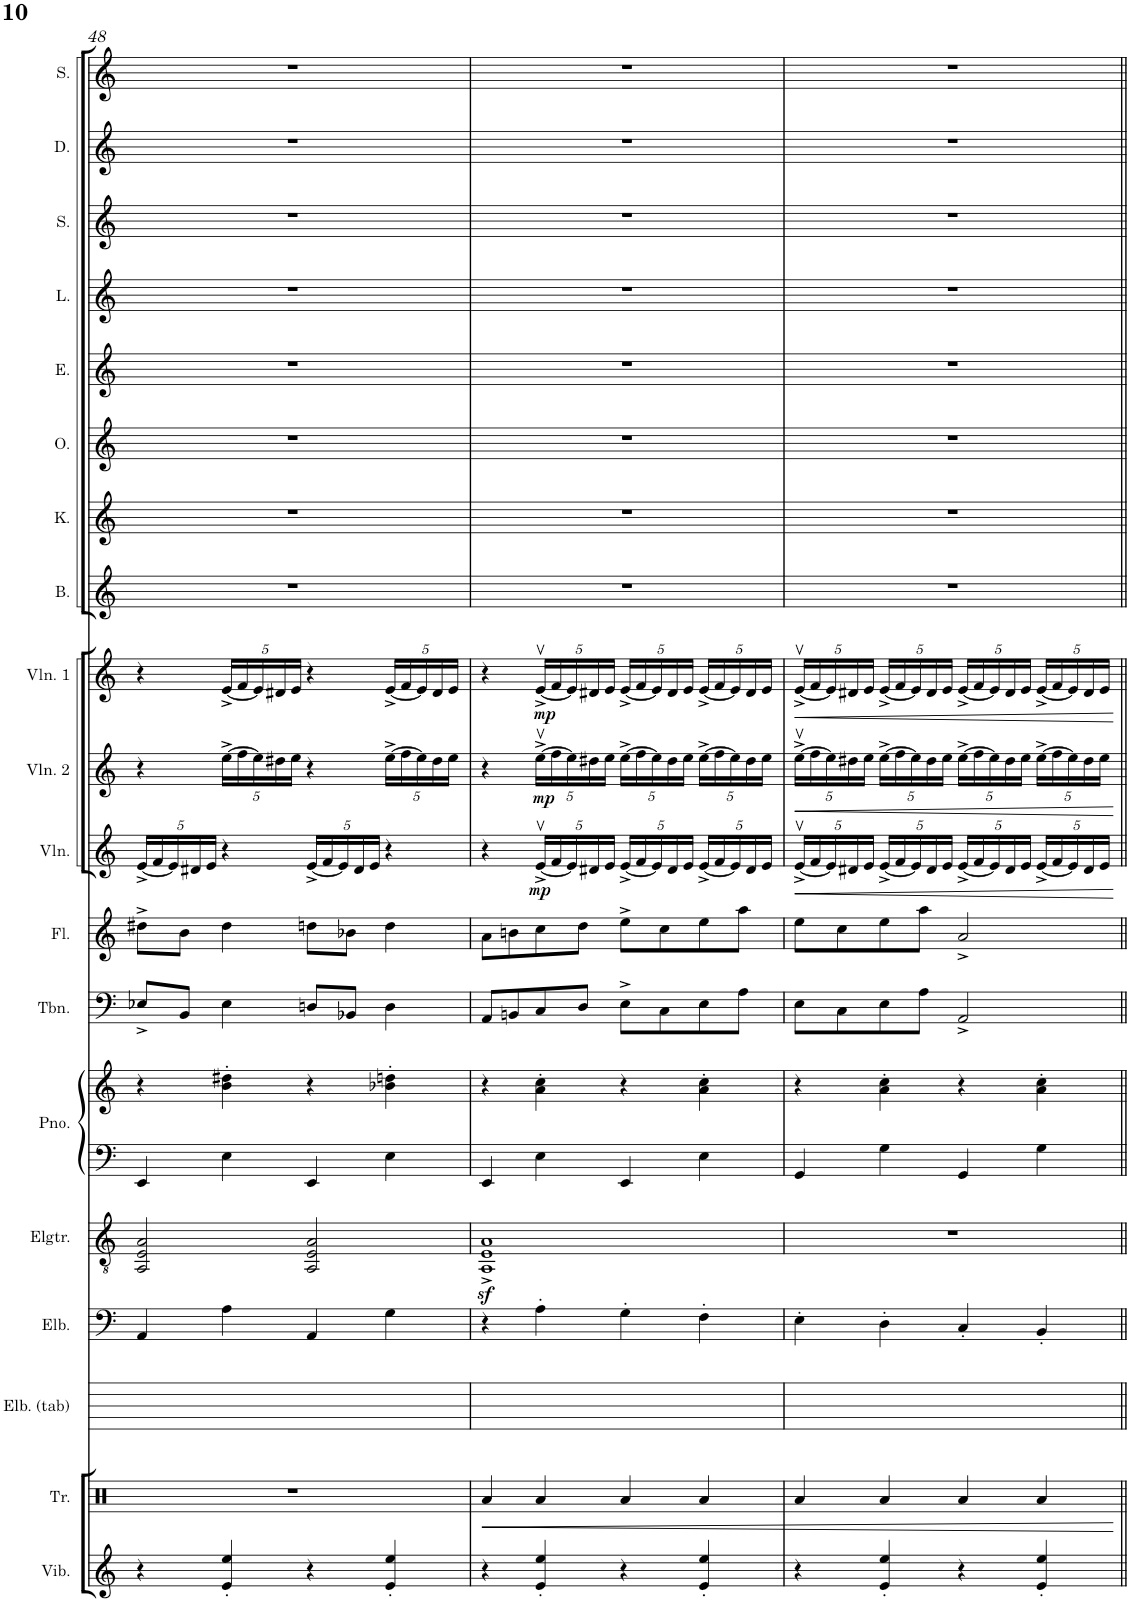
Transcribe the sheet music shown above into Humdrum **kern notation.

**kern	**kern	**kern	**kern	**kern	**kern	**kern	**kern	**dynam	**kern	**dynam	**kern	**dynam
*part9	*part8	*part7	*part6	*part6	*part5	*part4	*part3	*part3	*part2	*part2	*part1	*part1
*staff10	*staff9	*staff8	*staff7	*staff6	*staff5	*staff4	*staff3	*staff3	*staff2	*staff2	*staff1	*staff1
*I"Vibrafon	*I"Elbas	*I"Elgitarr	*I"Piano	*	*I"Trombon	*I"Tvärflöjt	*I"Violin	*	*I"Violin 2	*	*I"Violin 1	*
*I'Vib.	*I'Elb.	*I'Elgtr.	*I'Pno.	*	*I'Tbn.	*	*I'Vln.	*	*I'Vln. 2	*	*I'Vln. 1	*
!!LO:PB:g=z
*clefG2	*clefF4	*clefGv2	*clefF4	*clefG2	*clefF4	*clefG2	*clefG2	*	*clefG2	*	*clefG2	*
*	*Trd7c12	*	*	*	*	*	*	*	*	*	*	*
*k[]	*k[]	*k[]	*k[]	*k[]	*k[]	*k[]	*k[]	*	*k[]	*	*k[]	*
*M4/4	*M4/4	*M4/4	*M4/4	*M4/4	*M4/4	*M4/4	*M4/4	*	*M4/4	*	*M4/4	*
*	*	*	*	*	*	*	*Xbrackettup	*	*	*	*	*
=48	=48	=48	=48	=48	=48	=48	=48	=48	=48	=48	=48	=48
4r	4AA/	2AA/ 2E/ 2A/	4EE/	4r	8E-X^/L	8dd#X^\L	[20e^/LL	.	4r	.	4r	.
.	.	.	.	.	.	.	20f/	.	.	.	.	.
.	.	.	.	.	.	.	20e/]	.	.	.	.	.
.	.	.	.	.	8BB/J	8b\J	.	.	.	.	.	.
.	.	.	.	.	.	.	20d#X/	.	.	.	.	.
.	.	.	.	.	.	.	20e/JJ	.	.	.	.	.
*	*	*	*	*	*	*	*	*	*Xbrackettup	*	*Xbrackettup	*
4e/' 4ee/'	4A\	.	4E\	4b\' 4dd#X\'	4E-\	4dd#\	4r	.	[20ee^\LL	.	[20e^/LL	.
.	.	.	.	.	.	.	.	.	20ff\	.	20f/	.
.	.	.	.	.	.	.	.	.	20ee\]	.	20e/]	.
.	.	.	.	.	.	.	.	.	20dd#X\	.	20d#X/	.
.	.	.	.	.	.	.	.	.	20ee\JJ	.	20e/JJ	.
4r	4AA/	2AA/ 2E/ 2A/	4EE/	4r	8Dn/L	8ddn\L	[20e^/LL	.	4r	.	4r	.
.	.	.	.	.	.	.	20f/	.	.	.	.	.
.	.	.	.	.	.	.	20e/]	.	.	.	.	.
.	.	.	.	.	8BB-X/J	8b-X\J	.	.	.	.	.	.
.	.	.	.	.	.	.	20d#/	.	.	.	.	.
.	.	.	.	.	.	.	20e/JJ	.	.	.	.	.
4e/' 4ee/'	4G\	.	4E\	4b-X\' 4ddn\'	4D\	4dd\	4r	.	[20ee^\LL	.	[20e^/LL	.
.	.	.	.	.	.	.	.	.	20ff\	.	20f/	.
.	.	.	.	.	.	.	.	.	20ee\]	.	20e/]	.
.	.	.	.	.	.	.	.	.	20dd#\	.	20d#/	.
.	.	.	.	.	.	.	.	.	20ee\JJ	.	20e/JJ	.
=49	=49	=49	=49	=49	=49	=49	=49	=49	=49	=49	=49	=49
4r	4r	1AAz<^ 1Ez<^ 1Az<^	4EE/	4r	8AA/L	8a\L	4r	.	4r	.	4r	.
.	.	.	.	.	8BBn/	8bn\	.	.	.	.	.	.
!	!	!	!	!	!	!	!	!LO:DY:b	!	!LO:DY:b	!	!LO:DY:b
4e/' 4ee/'	4A'\	.	4E\	4a\' 4cc\'	8C/	8cc\	[20ev^/LL	mp	[20eev^\LL	mp	[20ev^/LL	mp
.	.	.	.	.	.	.	20f/	.	20ff\	.	20f/	.
.	.	.	.	.	.	.	20e/]	.	20ee\]	.	20e/]	.
.	.	.	.	.	8D/J	8dd\J	.	.	.	.	.	.
.	.	.	.	.	.	.	20d#X/	.	20dd#X\	.	20d#X/	.
.	.	.	.	.	.	.	20e/JJ	.	20ee\JJ	.	20e/JJ	.
4r	4G'\	.	4EE/	4r	8E^\L	8ee^\L	[20e^/LL	.	[20ee^\LL	.	[20e^/LL	.
.	.	.	.	.	.	.	20f/	.	20ff\	.	20f/	.
.	.	.	.	.	.	.	20e/]	.	20ee\]	.	20e/]	.
.	.	.	.	.	8C\	8cc\	.	.	.	.	.	.
.	.	.	.	.	.	.	20d#/	.	20dd#\	.	20d#/	.
.	.	.	.	.	.	.	20e/JJ	.	20ee\JJ	.	20e/JJ	.
4e/' 4ee/'	4F'\	.	4E\	4a\' 4cc\'	8E\	8ee\	[20e^/LL	.	[20ee^\LL	.	[20e^/LL	.
.	.	.	.	.	.	.	20f/	.	20ff\	.	20f/	.
.	.	.	.	.	.	.	20e/]	.	20ee\]	.	20e/]	.
.	.	.	.	.	8A\J	8aa\J	.	.	.	.	.	.
.	.	.	.	.	.	.	20d#/	.	20dd#\	.	20d#/	.
.	.	.	.	.	.	.	20e/JJ	.	20ee\JJ	.	20e/JJ	.
=50	=50	=50	=50	=50	=50	=50	=50	=50	=50	=50	=50	=50
!	!	!	!	!	!	!	!	!LO:HP:b	!	!LO:HP:b	!	!LO:HP:b
4r	4E'\	1r	4GG/	4r	8E\L	8ee\L	[20ev^/LL	<	[20eev^\LL	<	[20ev^/LL	<
.	.	.	.	.	.	.	20f/	.	20ff\	.	20f/	.
.	.	.	.	.	.	.	20e/]	.	20ee\]	.	20e/]	.
.	.	.	.	.	8C\	8cc\	.	.	.	.	.	.
.	.	.	.	.	.	.	20d#X/	.	20dd#X\	.	20d#X/	.
.	.	.	.	.	.	.	20e/JJ	.	20ee\JJ	.	20e/JJ	.
4e/' 4ee/'	4D'\	.	4G\	4a\' 4cc\'	8E\	8ee\	[20e^/LL	.	[20ee^\LL	.	[20e^/LL	.
.	.	.	.	.	.	.	20f/	.	20ff\	.	20f/	.
.	.	.	.	.	.	.	20e/]	.	20ee\]	.	20e/]	.
.	.	.	.	.	8A\J	8aa\J	.	.	.	.	.	.
.	.	.	.	.	.	.	20d#/	.	20dd#\	.	20d#/	.
.	.	.	.	.	.	.	20e/JJ	.	20ee\JJ	.	20e/JJ	.
4r	4C'/	.	4GG/	4r	2AA^/	2a^/	[20e^/LL	.	[20ee^\LL	.	[20e^/LL	.
.	.	.	.	.	.	.	20f/	.	20ff\	.	20f/	.
.	.	.	.	.	.	.	20e/]	.	20ee\]	.	20e/]	.
.	.	.	.	.	.	.	20d#/	.	20dd#\	.	20d#/	.
.	.	.	.	.	.	.	20e/JJ	.	20ee\JJ	.	20e/JJ	.
4e/' 4ee/'	4BB'/	.	4G\	4a\' 4cc\'	.	.	[20e^/LL	.	[20ee^\LL	.	[20e^/LL	.
.	.	.	.	.	.	.	20f/	.	20ff\	.	20f/	.
.	.	.	.	.	.	.	20e/]	.	20ee\]	.	20e/]	.
.	.	.	.	.	.	.	20d#/	.	20dd#\	.	20d#/	.
.	.	.	.	.	.	.	20e/JJ	.	20ee\JJ	.	20e/JJ	.
.	.	.	.	.	.	.	.	[	.	[	.	[
=||	=||	=||	=||	=||	=||	=||	=||	=||	=||	=||	=||	=||
*-	*-	*-	*-	*-	*-	*-	*-	*-	*-	*-	*-	*-
